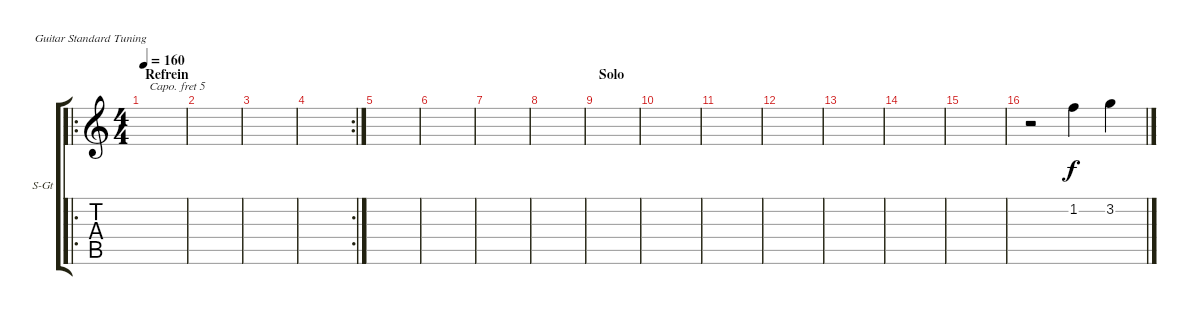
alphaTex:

\defaultSystemsLayout 4
\bracketExtendMode groupsimilarinstruments
\firstSystemTrackNameOrientation horizontal
\otherSystemsTrackNameOrientation horizontal
\track ("Solo picking" "S-Gt") {instrument acousticguitarsteel}
\staff {score tabs}
\capo 5
\tuning (E4 B3 G3 D3 A2 E2)
\ro
\ts (4 4)
\section ("" "Refrein")
\tempo 160
\clef g2
\scale
0.363184
\ks c
|
\scale
0.303483 |
\scale
0.303483 |
\rc 2
\scale
0.333333 |
|
|
|
|
\section ("" "Solo")
\scale
0.363184 |
\scale
0.333333 |
\scale
0.333333 |
\scale
0.333333 |
\scale
0.333333 |
|
|
r.2 1.2.4 3.2.4
